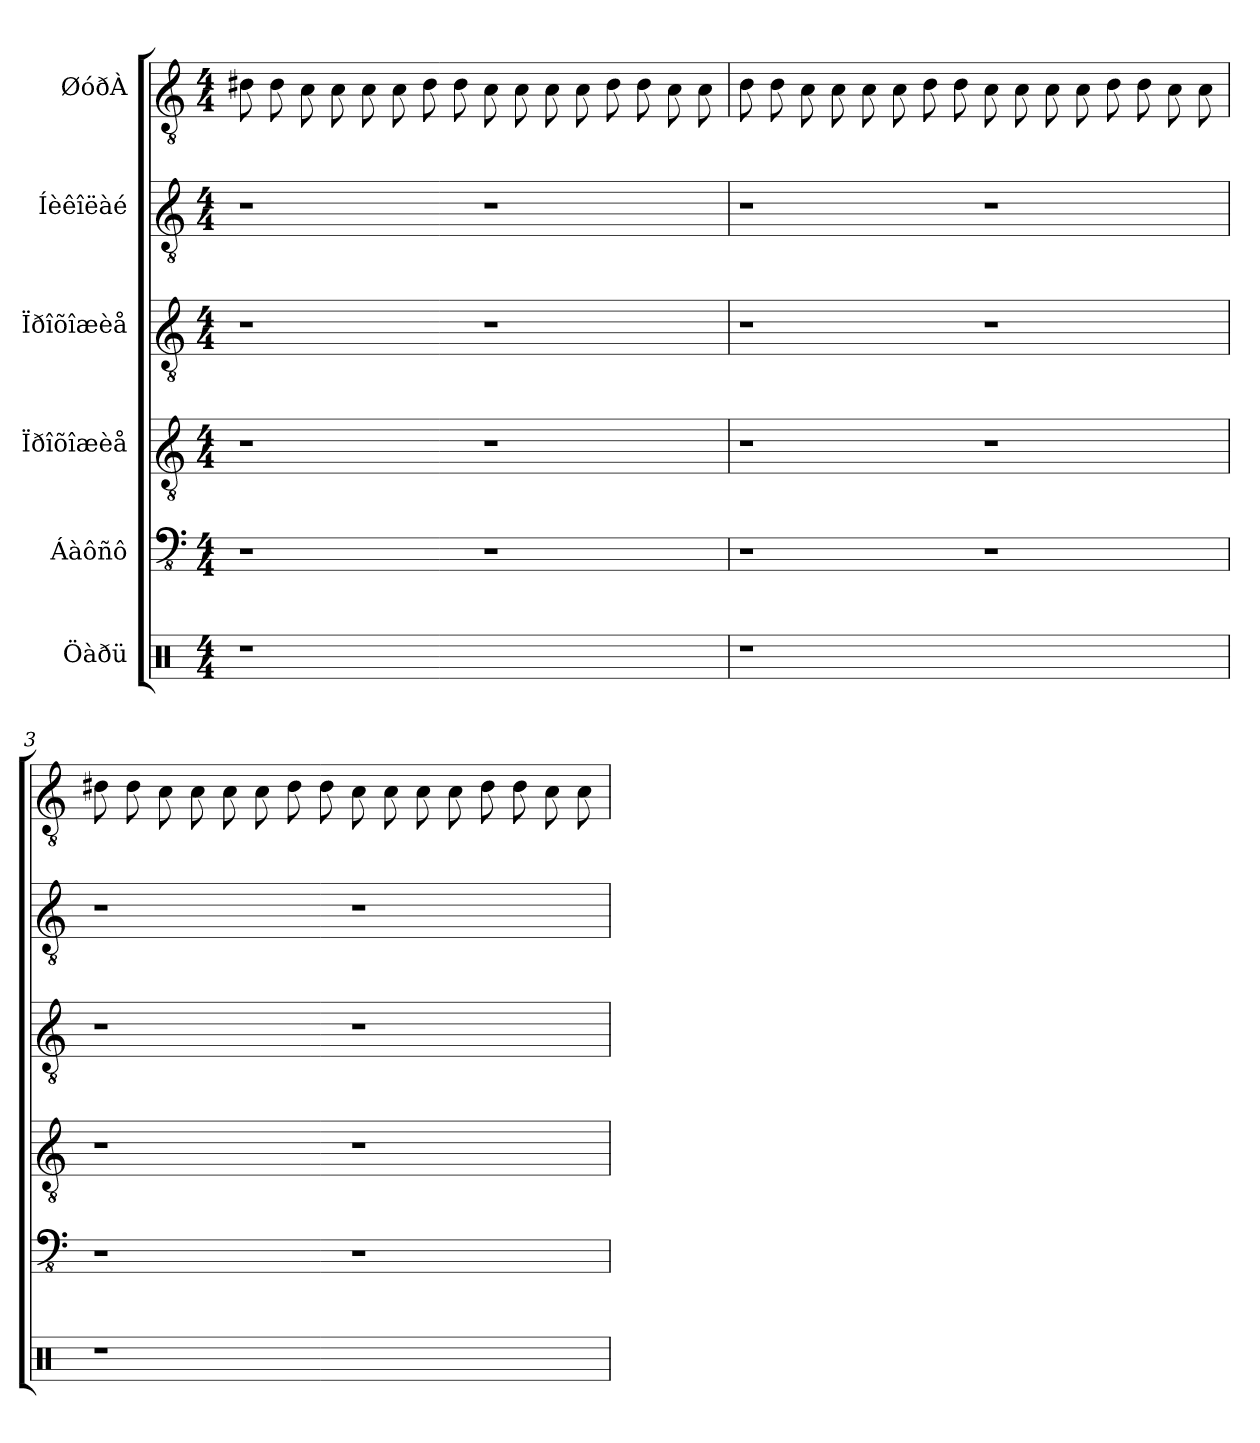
**kern	**kern	**kern	**kern	**kern	**kern
*part6	*part5	*part4	*part3	*part2	*part1
*staff6	*staff5	*staff4	*staff3	*staff2	*staff1
*I"Öàðü	*I"Áàôñô	*I"Ïðîõîæèå	*I"Ïðîõîæèå	*I"Íèêîëàé	*I"ØóðÀ
*	*stria4	*stria6	*stria6	*stria6	*stria6
*clefX	*clefFv4	*clefGv2	*clefGv2	*clefGv2	*clefGv2
*k[]	*k[]	*k[]	*k[]	*k[]	*k[]
*M4/4	*M4/4	*M4/4	*M4/4	*M4/4	*M4/4
*MM96	*MM96	*MM96	*MM96	*MM96	*MM96
=1	=1	=1	=1	=1	=1
1r	1r	1r	1r	1r	8d#
.	.	.	.	.	8d#
.	.	.	.	.	8c
.	.	.	.	.	8c
.	.	.	.	.	8c
.	.	.	.	.	8c
.	.	.	.	.	8d#
.	.	.	.	.	8d#
1ryy	1r	1r	1r	1r	8c
.	.	.	.	.	8c
.	.	.	.	.	8c
.	.	.	.	.	8c
.	.	.	.	.	8d#
.	.	.	.	.	8d#
.	.	.	.	.	8c
.	.	.	.	.	8c
=2	=2	=2	=2	=2	=2
1r	1r	1r	1r	1r	8d
.	.	.	.	.	8d
.	.	.	.	.	8c
.	.	.	.	.	8c
.	.	.	.	.	8c
.	.	.	.	.	8c
.	.	.	.	.	8d
.	.	.	.	.	8d
1ryy	1r	1r	1r	1r	8c
.	.	.	.	.	8c
.	.	.	.	.	8c
.	.	.	.	.	8c
.	.	.	.	.	8d
.	.	.	.	.	8d
.	.	.	.	.	8c
.	.	.	.	.	8c
=3	=3	=3	=3	=3	=3
1r	1r	1r	1r	1r	8d#
.	.	.	.	.	8d#
.	.	.	.	.	8c
.	.	.	.	.	8c
.	.	.	.	.	8c
.	.	.	.	.	8c
.	.	.	.	.	8d#
.	.	.	.	.	8d#
1ryy	1r	1r	1r	1r	8c
.	.	.	.	.	8c
.	.	.	.	.	8c
.	.	.	.	.	8c
.	.	.	.	.	8d#
.	.	.	.	.	8d#
.	.	.	.	.	8c
.	.	.	.	.	8c
=	=	=	=	=	=
*-	*-	*-	*-	*-	*-
